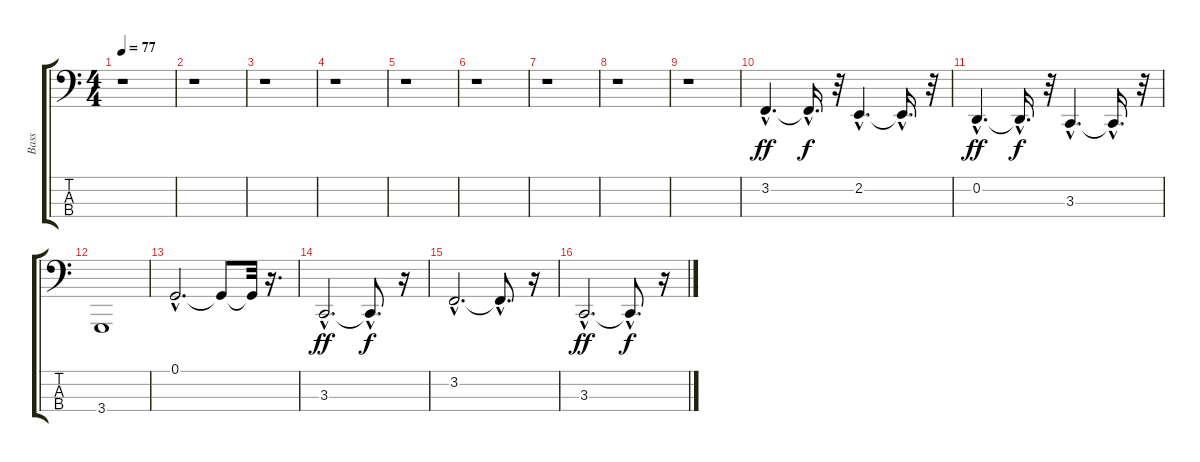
\track ("Bass" "Bass") {instrument englishhorn}
\staff {score tabs}
\tuning (G2 D2 A1 E1) {hide}
\ts (4 4)
\tempo 77
\clef f4
\ks c
r.1{dy f} |
r.1 |
r.1 |
r.1 |
r.1 |
r.1 |
r.1 |
r.1 |
r.1 |
3.2{hac}.4{d dy ff} 3.2{hac t}.16{d dy f} r.32 2.2{hac}.4{d} 2.2{hac t}.16{d} r.32 |
0.2{hac}.4{d dy ff} 0.2{hac t}.16{d dy f} r.32 3.3{hac}.4{d} 3.3{hac t}.16{d} r.32 |
3.4.1 |
0.1{hac}.2{d} 0.1{t}.8 0.1{t}.32 r.16{d} |
3.3{hac}.2{d dy ff} 3.3{hac t}.8{d dy f} r.16 |
3.2{hac}.2{d} 3.2{hac t}.8{d} r.16 |
3.3{hac}.2{d dy ff} 3.3{hac t}.8{d dy f} r.16
